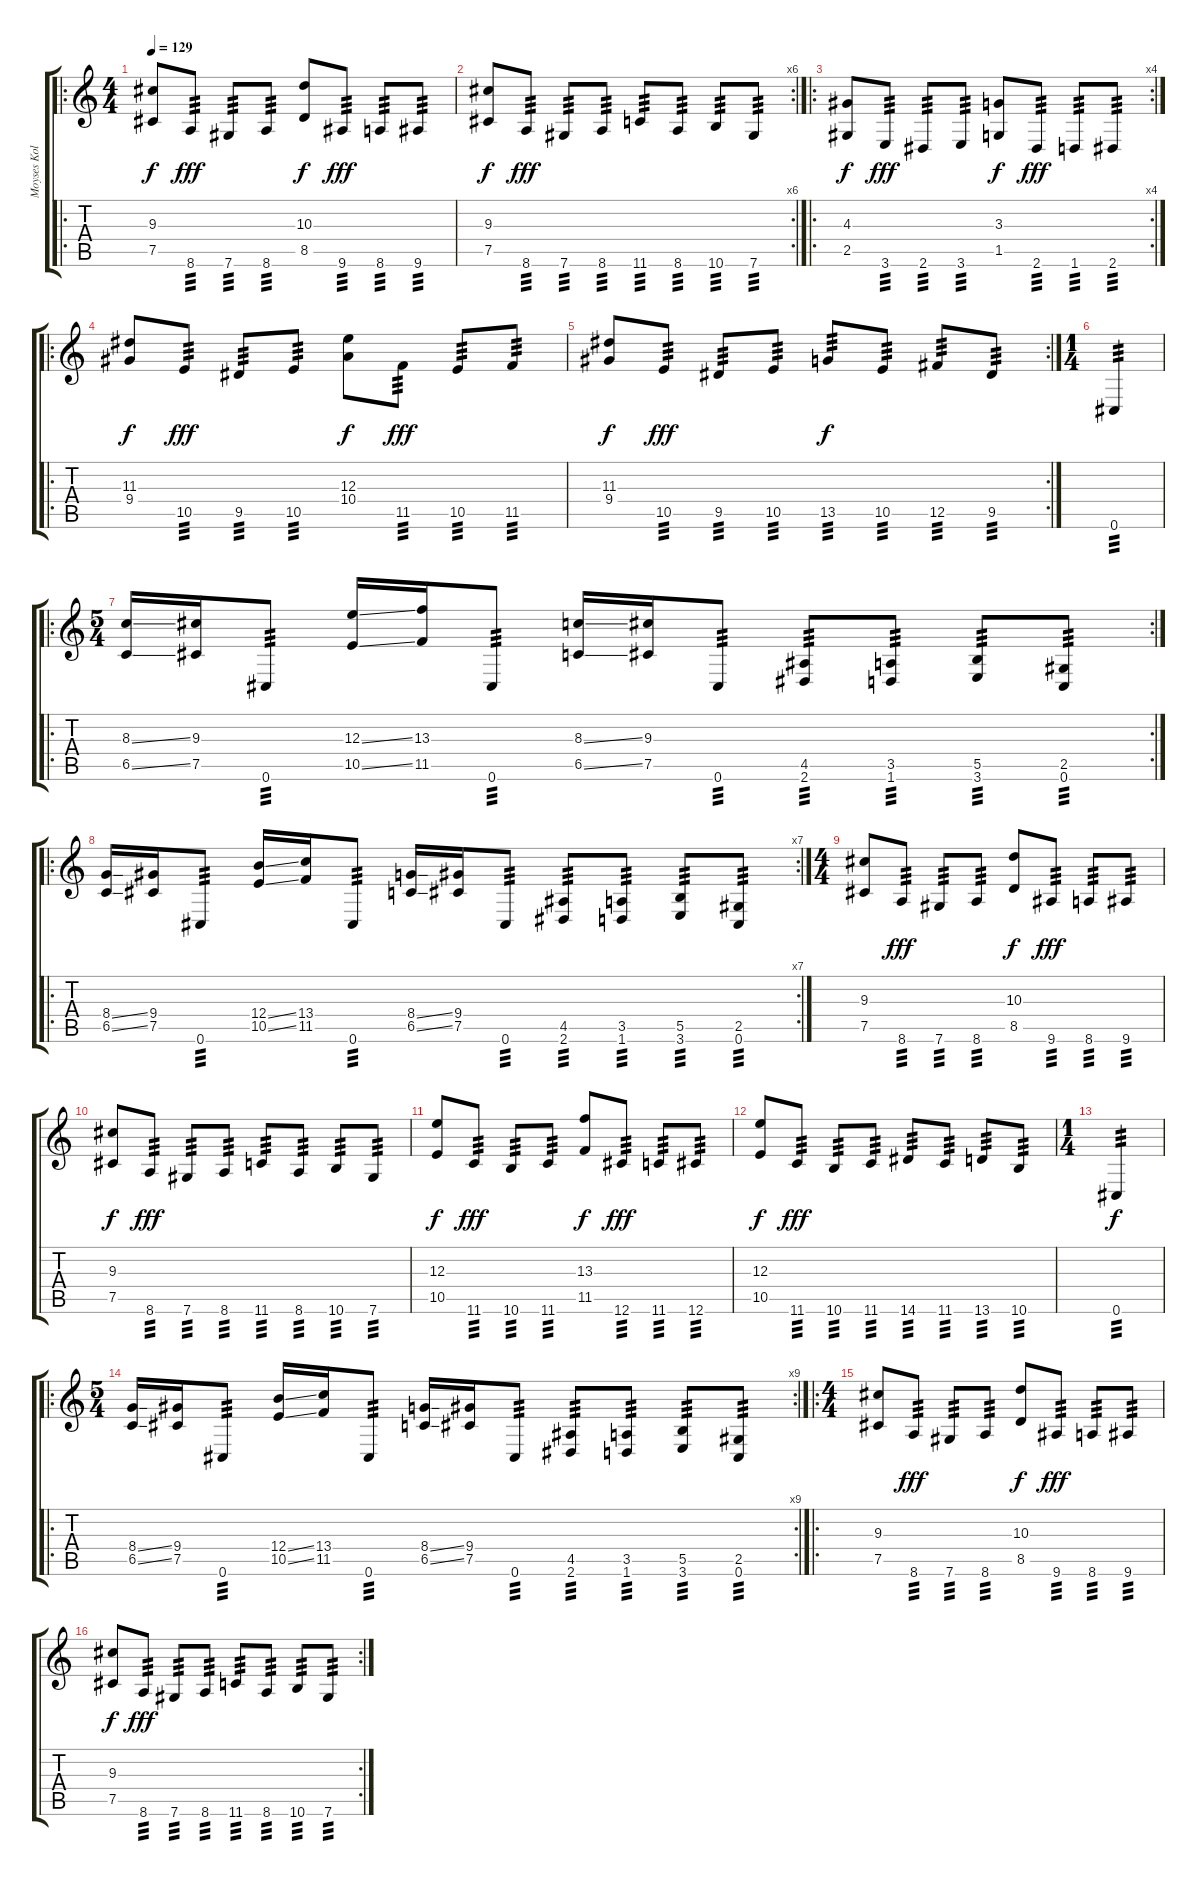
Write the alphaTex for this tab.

\track ("Moyses Kolesne" "Moyses Kol") {instrument distortionguitar}
\staff {score tabs}
\tuning (Db4 Ab3 E3 B2 Gb2 Db2) {hide}
\ro
\ts (4 4)
\tempo 129
\clef g2
\ks c
(9.3 7.5).8{dy f instrument distortionguitar} 8.6.8{tp 3 dy fff} 7.6.8{tp 3} 8.6.8{tp 3} (10.3 8.5).8{dy f} 9.6.8{tp 3 dy fff} 8.6.8{tp 3} 9.6.8{tp 3} |
\rc 6
(9.3 7.5).8{dy f} 8.6.8{tp 3 dy fff} 7.6.8{tp 3} 8.6.8{tp 3} 11.6.8{tp 3} 8.6.8{tp 3} 10.6.8{tp 3} 7.6.8{tp 3} |
\ro
\rc 4
(4.3 2.5).8{dy f} 3.6.8{tp 3 dy fff} 2.6.8{tp 3} 3.6.8{tp 3} (3.3 1.5).8{dy f} 2.6.8{tp 3 dy fff} 1.6.8{tp 3} 2.6.8{tp 3} |
\ro
(11.3 9.4).8{dy f} 10.5.8{tp 3 dy fff} 9.5.8{tp 3} 10.5.8{tp 3} (12.3 10.4).8{dy f} 11.5.8{tp 3 dy fff} 10.5.8{tp 3} 11.5.8{tp 3} |
\rc 2
(11.3 9.4).8{dy f} 10.5.8{tp 3 dy fff} 9.5.8{tp 3} 10.5.8{tp 3} 13.5.8{tp 3 dy f} 10.5.8{tp 3} 12.5.8{tp 3} 9.5.8{tp 3} |
\ts (1 4)
0.6.4{tp 3} |
\ro
\rc 2
\ts (5 4)
(8.3{ss} 6.5{ss}).16 (9.3 7.5).16 0.6.8{tp 3} (12.3{ss} 10.5{ss}).16 (13.3 11.5).16 0.6.8{tp 3} (8.3{ss} 6.5{ss}).16 (9.3 7.5).16 0.6.8{tp 3} (4.5 2.6).8{tp 3} (3.5 1.6).8{tp 3} (5.5 3.6).8{tp 3} (2.5 0.6).8{tp 3} |
\ro
\rc 7
(8.4{ss} 6.5{ss}).16 (9.4 7.5).16 0.6.8{tp 3} (12.4{ss} 10.5{ss}).16 (13.4 11.5).16 0.6.8{tp 3} (8.4{ss} 6.5{ss}).16 (9.4 7.5).16 0.6.8{tp 3} (4.5 2.6).8{tp 3} (3.5 1.6).8{tp 3} (5.5 3.6).8{tp 3} (2.5 0.6).8{tp 3} |
\ts (4 4)
(9.3 7.5).8 8.6.8{tp 3 dy fff} 7.6.8{tp 3} 8.6.8{tp 3} (10.3 8.5).8{dy f} 9.6.8{tp 3 dy fff} 8.6.8{tp 3} 9.6.8{tp 3} |
(9.3 7.5).8{dy f} 8.6.8{tp 3 dy fff} 7.6.8{tp 3} 8.6.8{tp 3} 11.6.8{tp 3} 8.6.8{tp 3} 10.6.8{tp 3} 7.6.8{tp 3} |
(12.3 10.5).8{dy f} 11.6.8{tp 3 dy fff} 10.6.8{tp 3} 11.6.8{tp 3} (13.3 11.5).8{dy f} 12.6.8{tp 3 dy fff} 11.6.8{tp 3} 12.6.8{tp 3} |
(12.3 10.5).8{dy f} 11.6.8{tp 3 dy fff} 10.6.8{tp 3} 11.6.8{tp 3} 14.6.8{tp 3} 11.6.8{tp 3} 13.6.8{tp 3} 10.6.8{tp 3} |
\ts (1 4)
0.6.4{tp 3 dy f} |
\ro
\rc 9
\ts (5 4)
(8.4{ss} 6.5{ss}).16 (9.4 7.5).16 0.6.8{tp 3} (12.4{ss} 10.5{ss}).16 (13.4 11.5).16 0.6.8{tp 3} (8.4{ss} 6.5{ss}).16 (9.4 7.5).16 0.6.8{tp 3} (4.5 2.6).8{tp 3} (3.5 1.6).8{tp 3} (5.5 3.6).8{tp 3} (2.5 0.6).8{tp 3} |
\ro
\ts (4 4)
(9.3 7.5).8 8.6.8{tp 3 dy fff} 7.6.8{tp 3} 8.6.8{tp 3} (10.3 8.5).8{dy f} 9.6.8{tp 3 dy fff} 8.6.8{tp 3} 9.6.8{tp 3} |
\rc 2
(9.3 7.5).8{dy f} 8.6.8{tp 3 dy fff} 7.6.8{tp 3} 8.6.8{tp 3} 11.6.8{tp 3} 8.6.8{tp 3} 10.6.8{tp 3} 7.6.8{tp 3}
